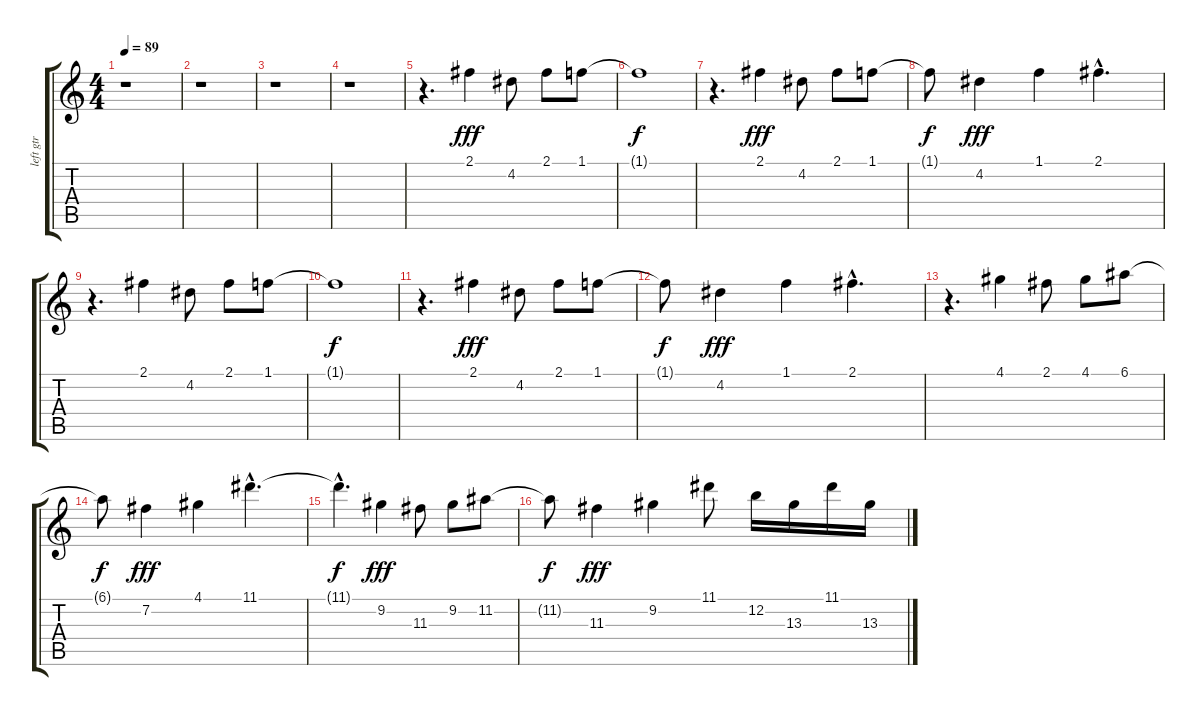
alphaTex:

\track ("left gtr" "left gtr") {instrument distortionguitar}
\staff {score tabs}
\tuning (E4 B3 G3 D3 A2 E2) {hide}
\ts (4 4)
\tempo 89
\clef g2
\ks c
r.1{dy fff instrument distortionguitar} |
r.1 |
r.1 |
r.1 |
r.4{d} 2.1.4 4.2.8 2.1.8 1.1.8 |
1.1{t}.1{dy f} |
r.4{d} 2.1.4{dy fff} 4.2.8 2.1.8 1.1.8 |
1.1{t}.8{dy f} 4.2.4{dy fff} 1.1.4 2.1{hac}.4{d} |
r.4{d} 2.1.4 4.2.8 2.1.8 1.1.8 |
1.1{t}.1{dy f} |
r.4{d} 2.1.4{dy fff} 4.2.8 2.1.8 1.1.8 |
1.1{t}.8{dy f} 4.2.4{dy fff} 1.1.4 2.1{hac}.4{d} |
r.4{d} 4.1.4 2.1.8 4.1.8 6.1.8 |
6.1{t}.8{dy f} 7.2.4{dy fff} 4.1.4 11.1{hac}.4{d} |
11.1{hac t}.4{d dy f} 9.2.4{dy fff} 11.3.8 9.2.8 11.2.8 |
11.2{t}.8{dy f} 11.3.4{dy fff} 9.2.4 11.1.8 12.2.16 13.3.16 11.1.16 13.3.16
